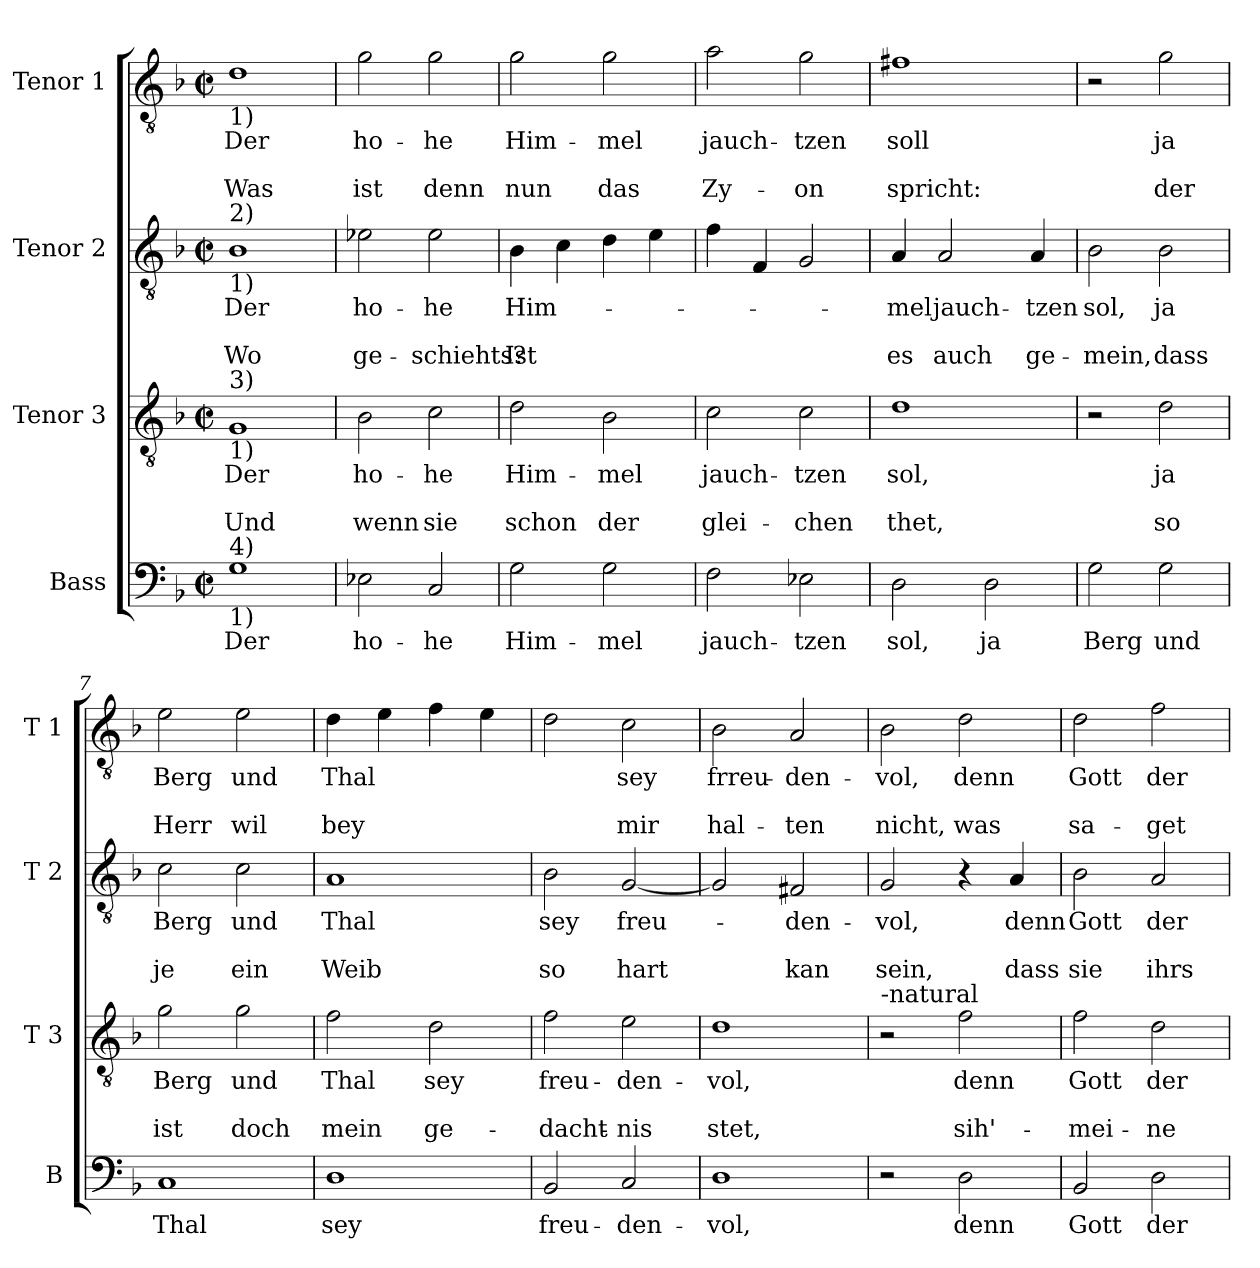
**kern	**text	**kern	**text	**text	**text	**kern	**text	**text	**text	**kern	**text	**text	**text
*part4	*part4	*part3	*part3	*part3	*part3	*part2	*part2	*part2	*part2	*part1	*part1	*part1	*part1
*staff4	*staff4	*staff3	*staff3	*staff3	*staff3	*staff2	*staff2	*staff2	*staff2	*staff1	*staff1	*staff1	*staff1
*I"Bass	*	*I"Tenor 3	*	*	*	*I"Tenor 2	*	*	*	*I"Tenor 1	*	*	*
*I'B	*	*I'T 3	*	*	*	*I'T 2	*	*	*	*I'T 1	*	*	*
*clefF4	*	*clefGv2	*	*	*	*clefGv2	*	*	*	*clefGv2	*	*	*
*k[b-]	*	*k[b-]	*	*	*	*k[b-]	*	*	*	*k[b-]	*	*	*
*F:	*	*F:	*	*	*	*F:	*	*	*	*F:	*	*	*
*M2/2	*	*M2/2	*	*	*	*M2/2	*	*	*	*M2/2	*	*	*
*met(c|)	*	*met(c|)	*	*	*	*met(c|)	*	*	*	*met(c|)	*	*	*
=1	=1	=1	=1	=1	=1	=1	=1	=1	=1	=1	=1	=1	=1
!	!	!	!	!	!	!	!	!	!	!LO:TX:b:t=1)	!	!	!
!	!	!	!	!	!	!LO:TX:a:t=2)	!	!	!	!	!	!	!
!	!	!	!	!	!	!LO:TX:b:t=1)	!	!	!	!	!	!	!
!	!	!LO:TX:a:t=3)	!	!	!	!	!	!	!	!	!	!	!
!	!	!LO:TX:b:t=1)	!	!	!	!	!	!	!	!	!	!	!
!LO:TX:a:t=4)	!	!	!	!	!	!	!	!	!	!	!	!	!
!LO:TX:b:t=1)	!	!	!	!	!	!	!	!	!	!	!	!	!
!	!LO:LY:b	!	!LO:LY:b	!	!LO:LY:b	!	!LO:LY:b	!	!LO:LY:b	!	!LO:LY:b	!	!LO:LY:b
1G	Der	1G	Der	.	Und	1B-	Der	.	Wo	1d	Der	.	Was
=2	=2	=2	=2	=2	=2	=2	=2	=2	=2	=2	=2	=2	=2
!	!LO:LY:b	!	!LO:LY:b	!	!LO:LY:b	!	!LO:LY:b	!	!LO:LY:b	!	!LO:LY:b	!	!LO:LY:b
2E-X\	ho-	2B-\	ho-	.	wenn	2e-X\	ho-	.	ge-	2g\	ho-	.	ist
!	!LO:LY:b	!	!LO:LY:b	!	!LO:LY:b	!	!LO:LY:b	!	!LO:LY:b	!	!LO:LY:b	!	!LO:LY:b
2C/	-he	2c\	-he	.	sie	2e-\	-he	.	-schiehts?	2g\	-he	.	denn
=3	=3	=3	=3	=3	=3	=3	=3	=3	=3	=3	=3	=3	=3
!	!LO:LY:b	!	!LO:LY:b	!	!LO:LY:b	!	!LO:LY:b	!	!LO:LY:b	!	!LO:LY:b	!	!LO:LY:b
2G\	Him-	2d\	Him-	.	schon	4B-\	Him-	.	Ist	2g\	Him-	.	nun
.	.	.	.	.	.	4c\	.	.	.	.	.	.	.
!	!LO:LY:b	!	!LO:LY:b	!	!LO:LY:b	!	!	!	!	!	!LO:LY:b	!	!LO:LY:b
2G\	-mel	2B-\	-mel	.	der	4d\	.	.	.	2g\	-mel	.	das
.	.	.	.	.	.	4e\	.	.	.	.	.	.	.
=4	=4	=4	=4	=4	=4	=4	=4	=4	=4	=4	=4	=4	=4
!	!LO:LY:b	!	!LO:LY:b	!	!LO:LY:b	!	!	!	!	!	!LO:LY:b	!	!LO:LY:b
2F\	jauch-	2c\	jauch-	.	glei-	4f\	.	.	.	2a\	jauch-	.	Zy-
.	.	.	.	.	.	4F/	.	.	.	.	.	.	.
!	!LO:LY:b	!	!LO:LY:b	!	!LO:LY:b	!	!	!	!	!	!LO:LY:b	!	!LO:LY:b
2E-X\	-tzen	2c\	-tzen	.	-chen	2G/	.	.	.	2g\	-tzen	.	-on
=5	=5	=5	=5	=5	=5	=5	=5	=5	=5	=5	=5	=5	=5
!	!LO:LY:b	!	!LO:LY:b	!	!LO:LY:b	!	!LO:LY:b	!	!LO:LY:b	!	!LO:LY:b	!	!LO:LY:b
2D\	sol,	1d	sol,	.	thet,	4A/	-mel	.	es	1f#X	soll	.	spricht:
!	!	!	!	!	!	!	!LO:LY:b	!	!LO:LY:b	!	!	!	!
.	.	.	.	.	.	2A/	jauch-	.	auch	.	.	.	.
!	!LO:LY:b	!	!	!	!	!	!	!	!	!	!	!	!
2D\	ja	.	.	.	.	.	.	.	.	.	.	.	.
!	!	!	!	!	!	!	!LO:LY:b	!	!LO:LY:b	!	!	!	!
.	.	.	.	.	.	4A/	-tzen	.	ge-	.	.	.	.
!!LO:LB:g=z
=6	=6	=6	=6	=6	=6	=6	=6	=6	=6	=6	=6	=6	=6
!	!LO:LY:b	!	!	!	!	!	!LO:LY:b	!	!LO:LY:b	!	!	!	!
2G\	Berg	2r	.	.	.	2B-\	sol,	.	-mein,	2r	.	.	.
!	!LO:LY:b	!	!LO:LY:b	!	!LO:LY:b	!	!LO:LY:b	!	!LO:LY:b	!	!LO:LY:b	!	!LO:LY:b
2G\	und	2d\	ja	.	so	2B-\	ja	.	dass	2g\	ja	.	der
=7	=7	=7	=7	=7	=7	=7	=7	=7	=7	=7	=7	=7	=7
!	!LO:LY:b	!	!LO:LY:b	!	!LO:LY:b	!	!LO:LY:b	!	!LO:LY:b	!	!LO:LY:b	!	!LO:LY:b
1C	Thal	2g\	Berg	.	ist	2c\	Berg	.	je	2e\	Berg	.	Herr
!	!	!	!LO:LY:b	!	!LO:LY:b	!	!LO:LY:b	!	!LO:LY:b	!	!LO:LY:b	!	!LO:LY:b
.	.	2g\	und	.	doch	2c\	und	.	ein	2e\	und	.	wil
=8	=8	=8	=8	=8	=8	=8	=8	=8	=8	=8	=8	=8	=8
!	!LO:LY:b	!	!LO:LY:b	!	!LO:LY:b	!	!LO:LY:b	!	!LO:LY:b	!	!LO:LY:b	!	!LO:LY:b
1D	sey	2f\	Thal	.	mein	1A	Thal	.	Weib	4d\	Thal	.	bey
.	.	.	.	.	.	.	.	.	.	4e\	.	.	.
!	!	!	!LO:LY:b	!	!LO:LY:b	!	!	!	!	!	!	!	!
.	.	2d\	sey	.	ge-	.	.	.	.	4f\	.	.	.
.	.	.	.	.	.	.	.	.	.	4e\	.	.	.
=9	=9	=9	=9	=9	=9	=9	=9	=9	=9	=9	=9	=9	=9
!	!LO:LY:b	!	!LO:LY:b	!	!LO:LY:b	!	!LO:LY:b	!	!LO:LY:b	!	!	!	!
2BB-/	freu-	2f\	freu-	.	-dacht-	2B-\	sey	.	so	2d\	.	.	.
!	!LO:LY:b	!	!LO:LY:b	!	!LO:LY:b	!	!LO:LY:b	!	!LO:LY:b	!	!LO:LY:b	!	!LO:LY:b
2C/	-den-	2e\	-den-	.	-nis	[2G/	freu-	.	hart	2c\	sey	.	mir
=10	=10	=10	=10	=10	=10	=10	=10	=10	=10	=10	=10	=10	=10
!	!LO:LY:b	!	!LO:LY:b	!	!LO:LY:b	!	!	!	!	!	!LO:LY:b	!	!LO:LY:b
1D	-vol,	1d	-vol,	.	stet,	2G/]	.	.	.	2B-\	frreu-	.	hal-
!	!	!	!	!	!	!	!LO:LY:b	!	!LO:LY:b	!	!LO:LY:b	!	!LO:LY:b
.	.	.	.	.	.	2F#X/	-den-	.	kan	2A/	-den-	.	-ten
=11	=11	=11	=11	=11	=11	=11	=11	=11	=11	=11	=11	=11	=11
!	!	!LO:TX:a:t=-natural	!	!	!	!	!	!	!	!	!	!	!
!	!	!	!	!	!	!	!LO:LY:b	!	!LO:LY:b	!	!LO:LY:b	!	!LO:LY:b
2r	.	2r	.	.	.	2G/	-vol,	.	sein,	2B-\	-vol,	.	nicht,
!	!LO:LY:b	!	!LO:LY:b	!	!LO:LY:b	!	!	!	!	!	!LO:LY:b	!	!LO:LY:b
2D\	denn	2f\	denn	.	sih'-	4r	.	.	.	2d\	denn	.	was
!	!	!	!	!	!	!	!LO:LY:b	!	!LO:LY:b	!	!	!	!
.	.	.	.	.	.	4A/	denn	.	dass	.	.	.	.
!!LO:PB:g=z
=12	=12	=12	=12	=12	=12	=12	=12	=12	=12	=12	=12	=12	=12
!	!LO:LY:b	!	!LO:LY:b	!	!LO:LY:b	!	!LO:LY:b	!	!LO:LY:b	!	!LO:LY:b	!	!LO:LY:b
2BB-/	Gott	2f\	Gott	.	-mei-	2B-\	Gott	.	sie	2d\	Gott	.	sa-
!	!LO:LY:b	!	!LO:LY:b	!	!LO:LY:b	!	!LO:LY:b	!	!LO:LY:b	!	!LO:LY:b	!	!LO:LY:b
2D\	der	2d\	der	.	-ne	2A/	der	.	ihrs	2f\	der	.	-get
=	=	=	=	=	=	=	=	=	=	=	=	=	=
*-	*-	*-	*-	*-	*-	*-	*-	*-	*-	*-	*-	*-	*-
